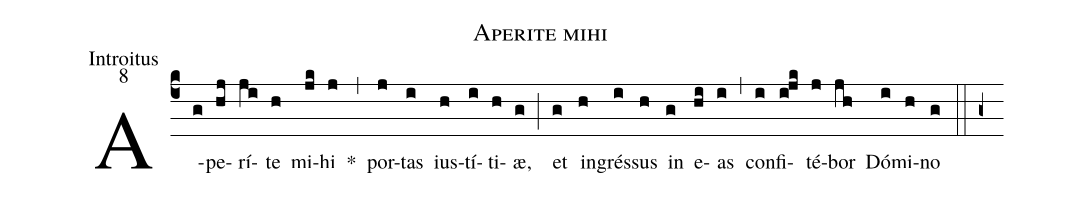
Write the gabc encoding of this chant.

name:Aperite mihi;
office-part:Introitus;
mode:8;
%%
(c4) A(g)pe(hj)rí(ji)te(h) mi(jk)hi(j) *(,) por(j)tas(i) ius(h)tí(i)ti(h)æ,(g) (;) et(g) in(h)grés(i)sus(h) in(g) e(hi)as(i) (,) con(i)fi(i!jk)té(j)bor(jh) Dó(i)mi(h)no(g) (::g+)
